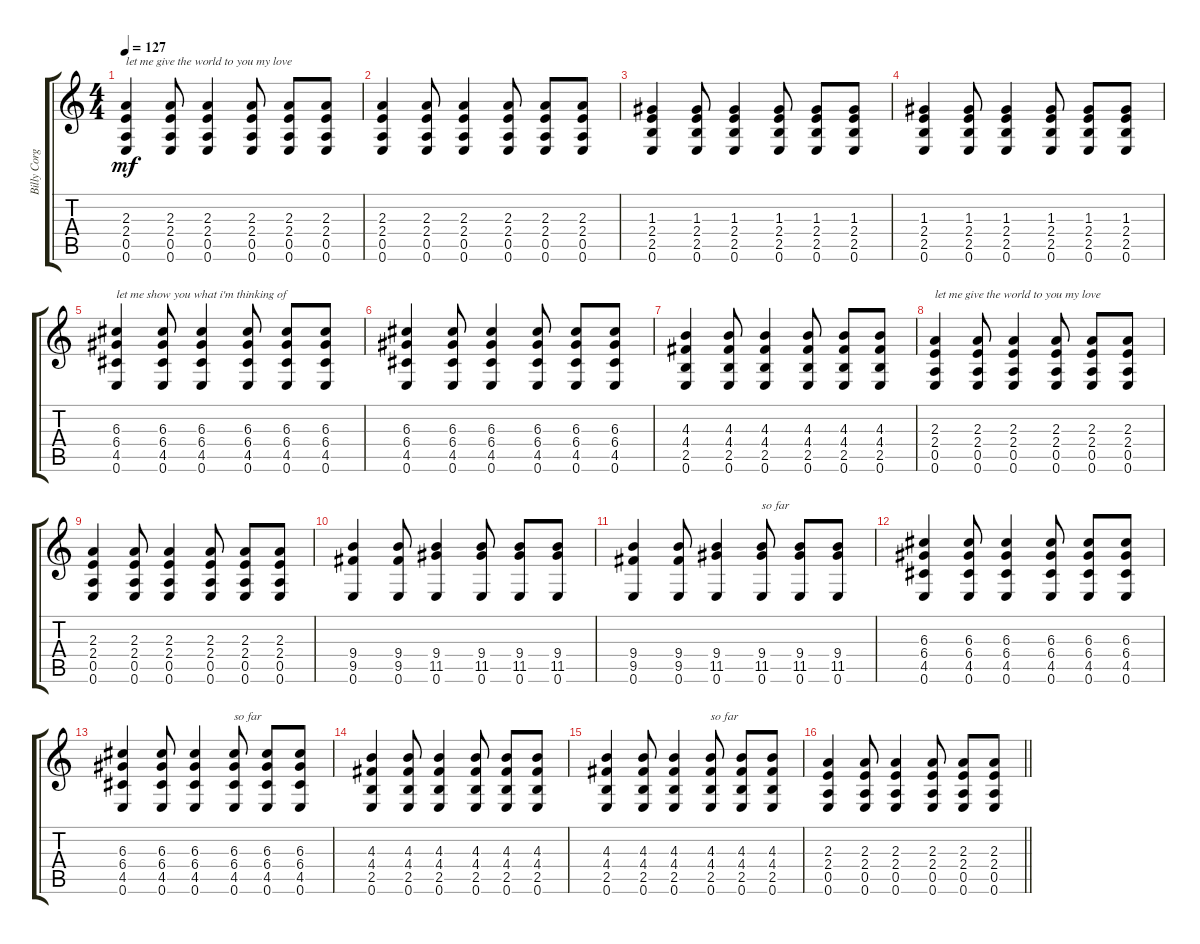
\track ("Billy Corgan" "Billy Corg") {instrument acousticguitarsteel}
\staff {score tabs}
\tuning (E4 B3 G3 D3 A2 E2) {hide}
\ts (4 4)
\tempo 127
\clef g2
\ks c
(2.3 2.4 0.5 0.6).4{txt "let me give the world to you my love" dy mf} (2.3 2.4 0.5 0.6).8 (2.3 2.4 0.5 0.6).4 (2.3 2.4 0.5 0.6).8 (2.3 2.4 0.5 0.6).8 (2.3 2.4 0.5 0.6).8 |
(2.3 2.4 0.5 0.6).4 (2.3 2.4 0.5 0.6).8 (2.3 2.4 0.5 0.6).4 (2.3 2.4 0.5 0.6).8 (2.3 2.4 0.5 0.6).8 (2.3 2.4 0.5 0.6).8 |
(1.3 2.4 2.5 0.6).4 (1.3 2.4 2.5 0.6).8 (1.3 2.4 2.5 0.6).4 (1.3 2.4 2.5 0.6).8 (1.3 2.4 2.5 0.6).8 (1.3 2.4 2.5 0.6).8 |
(1.3 2.4 2.5 0.6).4 (1.3 2.4 2.5 0.6).8 (1.3 2.4 2.5 0.6).4 (1.3 2.4 2.5 0.6).8 (1.3 2.4 2.5 0.6).8 (1.3 2.4 2.5 0.6).8 |
(6.3 6.4 4.5 0.6).4{txt "let me show you what i'm thinking of"} (6.3 6.4 4.5 0.6).8 (6.3 6.4 4.5 0.6).4 (6.3 6.4 4.5 0.6).8 (6.3 6.4 4.5 0.6).8 (6.3 6.4 4.5 0.6).8 |
(6.3 6.4 4.5 0.6).4 (6.3 6.4 4.5 0.6).8 (6.3 6.4 4.5 0.6).4 (6.3 6.4 4.5 0.6).8 (6.3 6.4 4.5 0.6).8 (6.3 6.4 4.5 0.6).8 |
(4.3 4.4 2.5 0.6).4 (4.3 4.4 2.5 0.6).8 (4.3 4.4 2.5 0.6).4 (4.3 4.4 2.5 0.6).8 (4.3 4.4 2.5 0.6).8 (4.3 4.4 2.5 0.6).8 |
(2.3 2.4 0.5 0.6).4{txt "let me give the world to you my love"} (2.3 2.4 0.5 0.6).8 (2.3 2.4 0.5 0.6).4 (2.3 2.4 0.5 0.6).8 (2.3 2.4 0.5 0.6).8 (2.3 2.4 0.5 0.6).8 |
(2.3 2.4 0.5 0.6).4 (2.3 2.4 0.5 0.6).8 (2.3 2.4 0.5 0.6).4 (2.3 2.4 0.5 0.6).8 (2.3 2.4 0.5 0.6).8 (2.3 2.4 0.5 0.6).8 |
(9.4 9.5 0.6).4{volume 4 instrument acousticguitarsteel} (9.4 9.5 0.6).8 (9.4 11.5 0.6).4 (9.4 11.5 0.6).8 (9.4 11.5 0.6).8 (9.4 11.5 0.6).8 |
(9.4 9.5 0.6).4 (9.4 9.5 0.6).8 (9.4 11.5 0.6).4 (9.4 11.5 0.6).8{txt "so far"} (9.4 11.5 0.6).8 (9.4 11.5 0.6).8 |
(6.3 6.4 4.5 0.6).4 (6.3 6.4 4.5 0.6).8 (6.3 6.4 4.5 0.6).4 (6.3 6.4 4.5 0.6).8 (6.3 6.4 4.5 0.6).8 (6.3 6.4 4.5 0.6).8 |
(6.3 6.4 4.5 0.6).4 (6.3 6.4 4.5 0.6).8 (6.3 6.4 4.5 0.6).4 (6.3 6.4 4.5 0.6).8{txt "so far"} (6.3 6.4 4.5 0.6).8 (6.3 6.4 4.5 0.6).8 |
(4.3 4.4 2.5 0.6).4 (4.3 4.4 2.5 0.6).8 (4.3 4.4 2.5 0.6).4 (4.3 4.4 2.5 0.6).8 (4.3 4.4 2.5 0.6).8 (4.3 4.4 2.5 0.6).8 |
(4.3 4.4 2.5 0.6).4 (4.3 4.4 2.5 0.6).8 (4.3 4.4 2.5 0.6).4 (4.3 4.4 2.5 0.6).8{txt "so far"} (4.3 4.4 2.5 0.6).8 (4.3 4.4 2.5 0.6).8 |
\barLineRight lightlight
(2.3 2.4 0.5 0.6).4 (2.3 2.4 0.5 0.6).8 (2.3 2.4 0.5 0.6).4 (2.3 2.4 0.5 0.6).8 (2.3 2.4 0.5 0.6).8 (2.3 2.4 0.5 0.6).8
